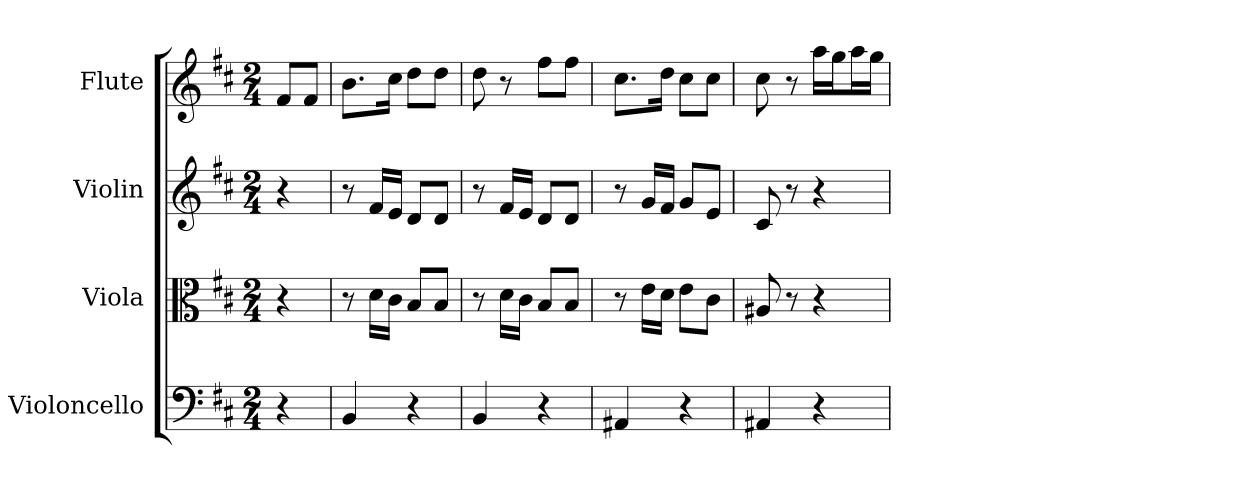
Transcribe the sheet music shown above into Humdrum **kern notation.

**kern	**kern	**kern	**kern
*part4	*part3	*part2	*part1
*staff4	*staff3	*staff2	*staff1
*I"Violoncello	*I"Viola	*I"Violin	*I"Flute
*I'Vc	*I'Vla	*I'Vln	*I'Fl
*clefF4	*clefC3	*clefG2	*clefG2
*k[f#c#]	*k[f#c#]	*k[f#c#]	*k[f#c#]
*D:	*D:	*D:	*D:
*M2/4	*M2/4	*M2/4	*M2/4
*MM116	*MM116	*MM116	*MM116
=	=	=	=
4r	4r	4r	8f#/L
.	.	.	8f#/J
=1	=1	=1	=1
4BB	8r	8r	8.b\L
.	16d\LL	16f#/LL	.
.	16c#\JJ	16e/JJ	16cc#\Jk
4r	8B/L	8d/L	8dd\L
.	8B/J	8d/J	8dd\J
=2	=2	=2	=2
4BB	8r	8r	8dd
.	16d\LL	16f#/LL	8r
.	16c#\JJ	16e/JJ	.
4r	8B/L	8d/L	8ff#\L
.	8B/J	8d/J	8ff#\J
=3	=3	=3	=3
4AA#X	8r	8r	8.cc#\L
.	16e\LL	16g/LL	.
.	16d\JJ	16f#/JJ	16dd\Jk
4r	8e\L	8g/L	8cc#\L
.	8c#\J	8e/J	8cc#\J
=4	=4	=4	=4
4AA#X	8A#X	8c#	8cc#
.	8r	8r	8r
4r	4r	4r	16aa\LL
.	.	.	16gg\J
.	.	.	16aa\L
.	.	.	16gg\JJ
=	=	=	=
*-	*-	*-	*-
